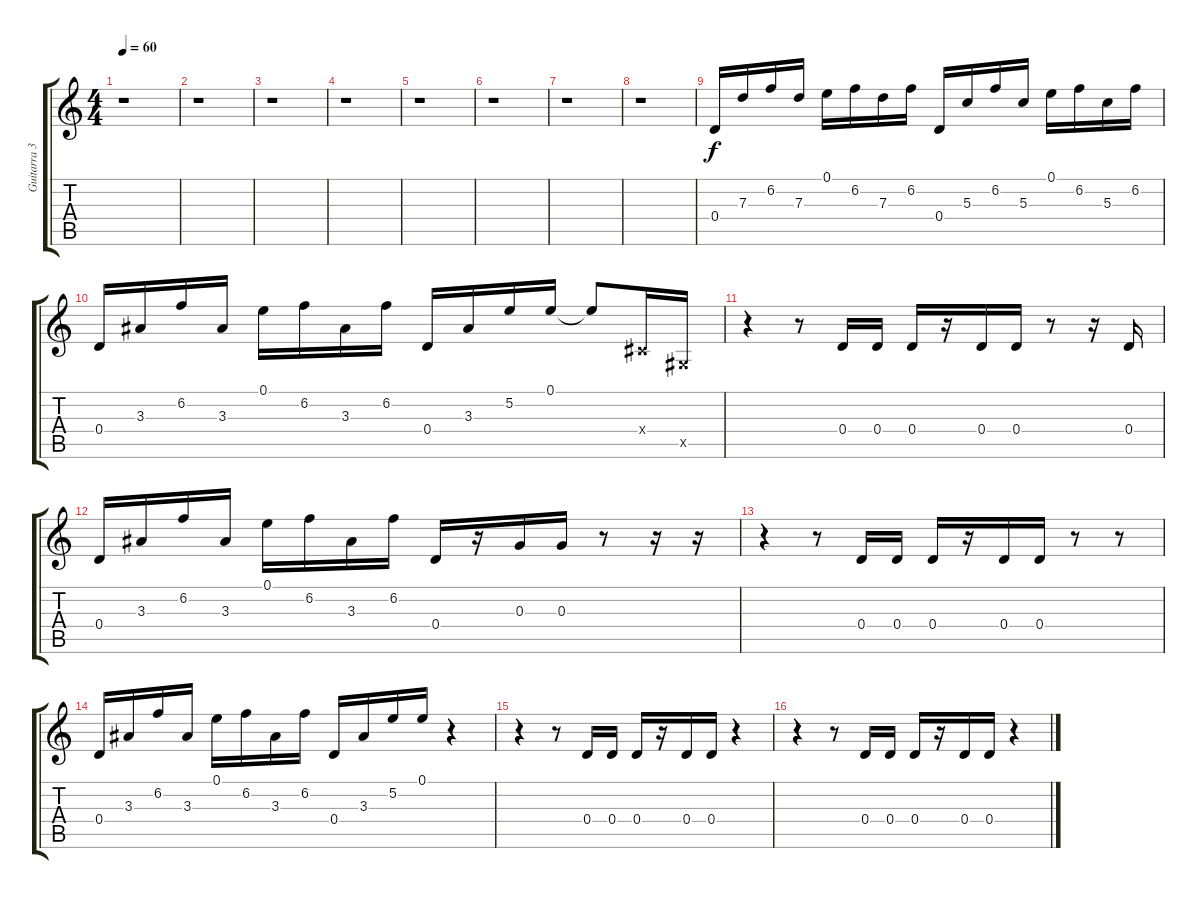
\track ("Guitarra 3" "Guitarra 3") {instrument electricguitarmuted}
\staff {score tabs}
\tuning (E4 B3 G3 D3 A2 D2) {hide}
\ts (4 4)
\tempo 60
\clef g2
\ks c
r.1{dy f} |
r.1 |
r.1 |
r.1 |
r.1 |
r.1 |
r.1 |
r.1 |
0.4.16 7.3.16 6.2.16 7.3.16 0.1.16 6.2.16 7.3.16 6.2.16 0.4.16 5.3.16 6.2.16 5.3.16 0.1.16 6.2.16 5.3.16 6.2.16 |
0.4.16 3.3.16 6.2.16 3.3.16 0.1.16 6.2.16 3.3.16 6.2.16 0.4.16 3.3.16 5.2.16 0.1.16 0.1{t}.8 -1.4{x}.16 -1.5{x}.16 |
r.4 r.8 0.4.16 0.4.16 0.4.16 r.16 0.4.16 0.4.16 r.8 r.16 0.4.16 |
0.4.16 3.3.16 6.2.16 3.3.16 0.1.16 6.2.16 3.3.16 6.2.16 0.4.16 r.16 0.3.16 0.3.16 r.8 r.16 r.16 |
r.4 r.8 0.4.16 0.4.16 0.4.16 r.16 0.4.16 0.4.16 r.8 r.8 |
0.4.16 3.3.16 6.2.16 3.3.16 0.1.16 6.2.16 3.3.16 6.2.16 0.4.16 3.3.16 5.2.16 0.1.16 r.4 |
r.4 r.8 0.4.16 0.4.16 0.4.16 r.16 0.4.16 0.4.16 r.4 |
r.4 r.8 0.4.16 0.4.16 0.4.16 r.16 0.4.16 0.4.16 r.4
